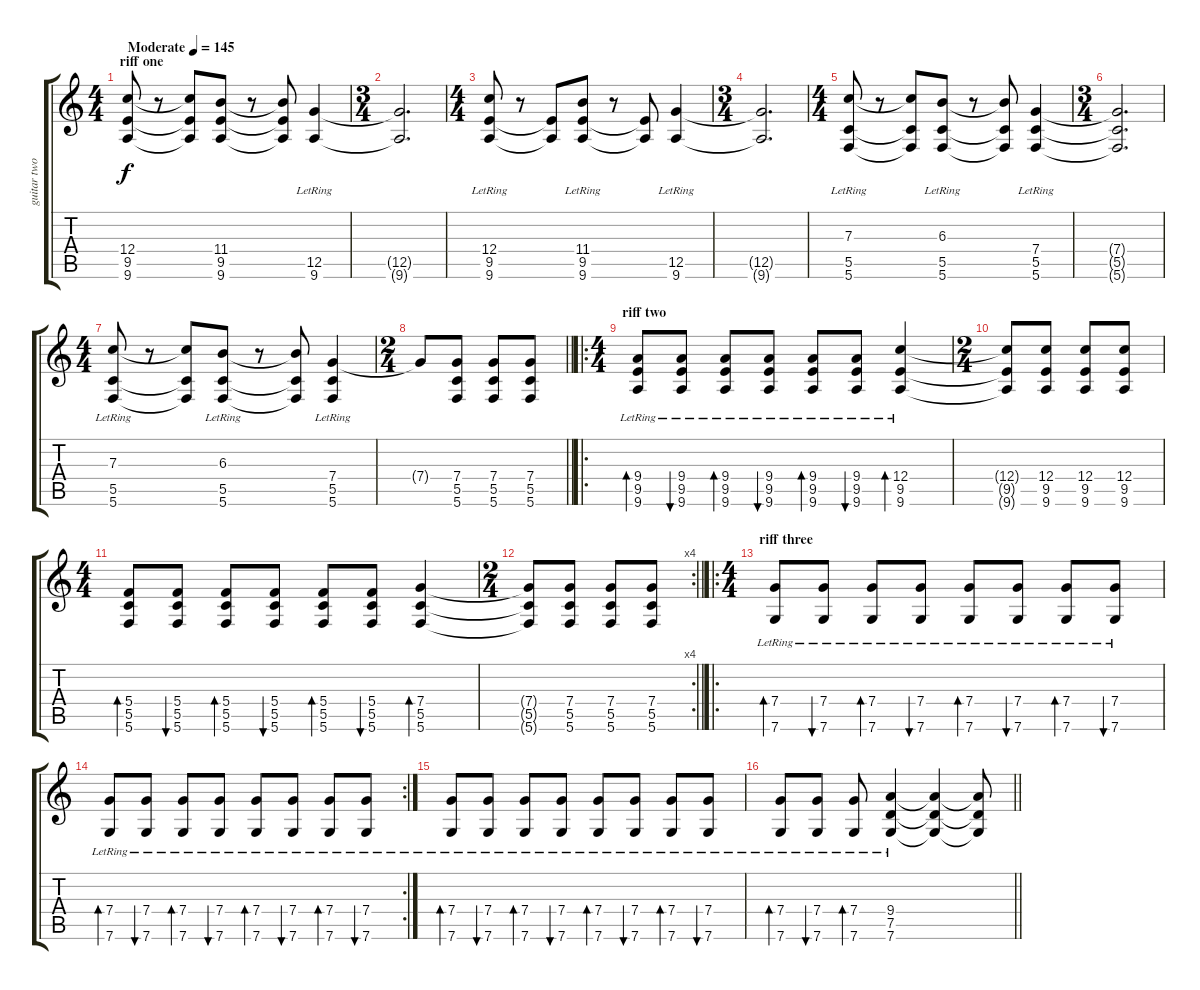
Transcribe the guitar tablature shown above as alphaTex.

\track ("guitar two" "guitar two") {instrument acousticguitarsteel}
\staff {score tabs}
\tuning (D4 A3 F3 C3 G2 C2) {hide}
\ts (4 4)
\section ("" "riff one")
\tempo (145 "Moderate")
\clef g2
\ks c
(12.4 9.5 9.6).8{dy f instrument acousticguitarsteel} r.8 (12.4{t} 9.5{t} 9.6{t}).8 (11.4 9.5 9.6).8 r.8 (11.4{t} 9.5{t} 9.6{t}).8 (12.5{lr} 9.6).4 |
\ts (3 4)
(12.5{t} 9.6{t}).2{d} |
\ts (4 4)
(12.4{lr} 9.5 9.6).8 r.8 (9.5{t} 9.6{t}).8 (11.4{lr} 9.5 9.6).8 r.8 (9.5{t} 9.6{t}).8 (12.5{lr} 9.6).4 |
\ts (3 4)
(12.5{t} 9.6{t}).2{d} |
\ts (4 4)
(7.3{lr} 5.5 5.6).8 r.8 (7.3{t} 5.5{t} 5.6{t}).8 (6.3{lr} 5.5 5.6).8 r.8 (6.3{t} 5.5{t} 5.6{t}).8 (7.4{lr} 5.5 5.6).4 |
\ts (3 4)
(7.4{t} 5.5{t} 5.6{t}).2{d} |
\ts (4 4)
(7.3{lr} 5.5 5.6).8 r.8 (7.3{t} 5.5{t} 5.6{t}).8 (6.3{lr} 5.5 5.6).8 r.8 (6.3{t} 5.5{t} 5.6{t}).8 (7.4{lr} 5.5 5.6).4 |
\ts (2 4)
\barLineRight lightlight
7.4{t}.8 (7.4 5.5 5.6).8 (7.4 5.5 5.6).8 (7.4 5.5 5.6).8 |
\ro
\ts (4 4)
\section ("" "riff two")
(9.4{lr} 9.5{lr} 9.6{lr}).8{bd 60} (9.4{lr} 9.5{lr} 9.6{lr}).8{bu 60} (9.4{lr} 9.5{lr} 9.6{lr}).8{bd 60} (9.4{lr} 9.5{lr} 9.6{lr}).8{bu 60} (9.4{lr} 9.5{lr} 9.6{lr}).8{bd 60} (9.4{lr} 9.5{lr} 9.6{lr}).8{bu 60} (12.4{lr} 9.5{lr} 9.6{lr}).4{bd 60} |
\ts (2 4)
(12.4{t} 9.5{t} 9.6{t}).8 (12.4 9.5 9.6).8 (12.4 9.5 9.6).8 (12.4 9.5 9.6).8 |
\ts (4 4)
(5.4 5.5 5.6).8{bd 30} (5.4 5.5 5.6).8{bu 30} (5.4 5.5 5.6).8{bd 30} (5.4 5.5 5.6).8{bu 30} (5.4 5.5 5.6).8{bd 30} (5.4 5.5 5.6).8{bu 30} (7.4 5.5 5.6).4{bd 30} |
\rc 4
\ts (2 4)
\barLineRight lightlight
(7.4{t} 5.5{t} 5.6{t}).8 (7.4 5.5 5.6).8 (7.4 5.5 5.6).8 (7.4 5.5 5.6).8 |
\ro
\ts (4 4)
\section ("" "riff three")
(7.4 7.6{lr}).8{bd 30} (7.4 7.6{lr}).8{bu 30} (7.4 7.6{lr}).8{bd 30} (7.4 7.6{lr}).8{bu 30} (7.4 7.6{lr}).8{bd 30} (7.4{lr} 7.6{lr}).8{bu 30} (7.4{lr} 7.6{lr}).8{bd 30} (7.4{lr} 7.6{lr}).8{bu 30} |
\rc 2
(7.4{lr} 7.6{lr}).8{bd 30} (7.4{lr} 7.6{lr}).8{bu 30} (7.4{lr} 7.6{lr}).8{bd 30} (7.4{lr} 7.6{lr}).8{bu 30} (7.4{lr} 7.6{lr}).8{bd 30} (7.4{lr} 7.6{lr}).8{bu 30} (7.4{lr} 7.6{lr}).8{bd 30} (7.4{lr} 7.6{lr}).8{bu 30} |
(7.4{lr} 7.6{lr}).8{bd 30} (7.4{lr} 7.6{lr}).8{bu 30} (7.4{lr} 7.6{lr}).8{bd 30} (7.4{lr} 7.6{lr}).8{bu 30} (7.4{lr} 7.6{lr}).8{bd 30} (7.4{lr} 7.6{lr}).8{bu 30} (7.4{lr} 7.6{lr}).8{bd 30} (7.4{lr} 7.6{lr}).8{bu 30} |
\barLineRight lightlight
(7.4{lr} 7.6{lr}).8{bd 30} (7.4{lr} 7.6{lr}).8{bu 30} (7.4{lr} 7.6{lr}).8{bd 30} (9.4{lr} 7.5 7.6).4 (9.4{t} 7.5{t} 7.6{t}).4 (9.4{t} 7.5{t} 7.6{t}).8
